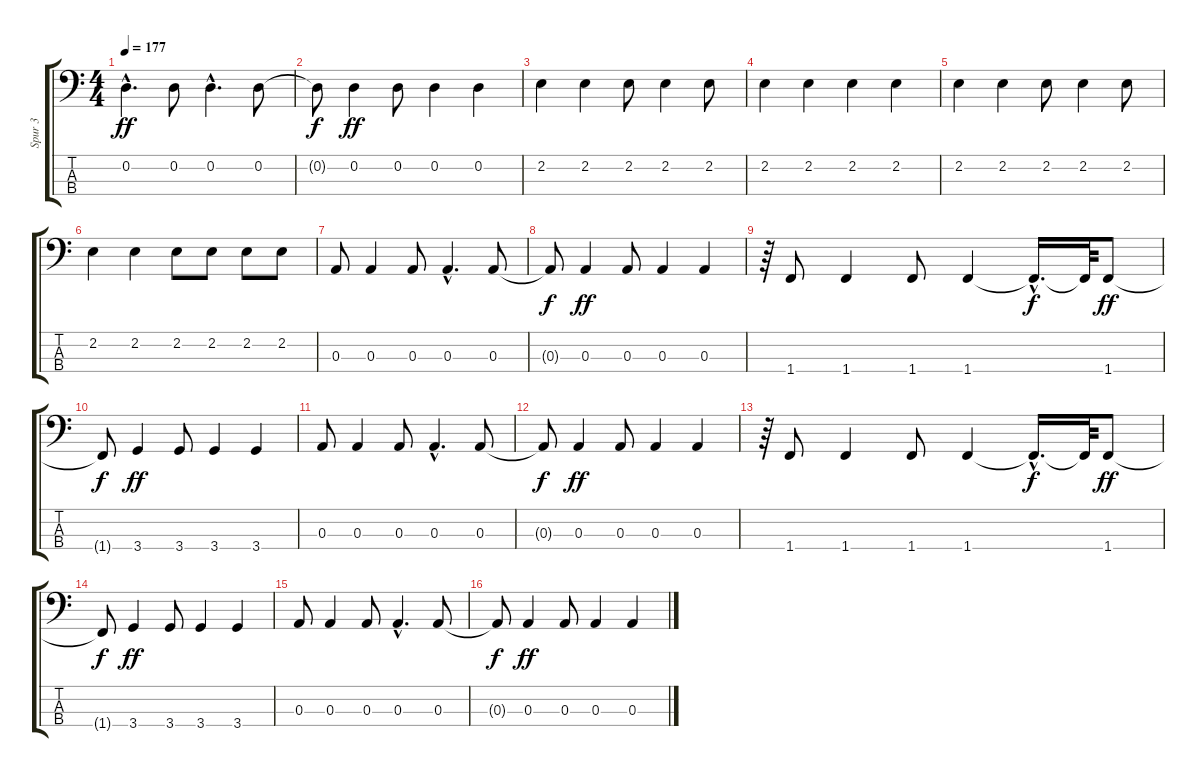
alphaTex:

\track ("Spur 3" "Spur 3") {instrument electricbassfinger}
\staff {score tabs}
\tuning (G2 D2 A1 E1) {hide}
\ts (4 4)
\tempo 177
\clef f4
\ks c
0.2{hac}.4{d dy ff} 0.2.8 0.2{hac}.4{d} 0.2.8 |
0.2{t}.8{dy f} 0.2.4{dy ff} 0.2.8 0.2.4 0.2.4 |
2.2.4 2.2.4 2.2.8 2.2.4 2.2.8 |
2.2.4 2.2.4 2.2.4 2.2.4 |
2.2.4 2.2.4 2.2.8 2.2.4 2.2.8 |
2.2.4 2.2.4 2.2.8 2.2.8 2.2.8 2.2.8 |
0.3.8 0.3.4 0.3.8 0.3{hac}.4{d} 0.3.8 |
0.3{t}.8{dy f} 0.3.4{dy ff} 0.3.8 0.3.4 0.3.4 |
r.64 1.4.8 1.4.4 1.4.8 1.4.4 1.4{hac t}.16{d dy f} 1.4{t}.64 1.4.8{dy ff} |
1.4{t}.8{dy f} 3.4.4{dy ff} 3.4.8 3.4.4 3.4.4 |
0.3.8 0.3.4 0.3.8 0.3{hac}.4{d} 0.3.8 |
0.3{t}.8{dy f} 0.3.4{dy ff} 0.3.8 0.3.4 0.3.4 |
r.64 1.4.8 1.4.4 1.4.8 1.4.4 1.4{hac t}.16{d dy f} 1.4{t}.64 1.4.8{dy ff} |
1.4{t}.8{dy f} 3.4.4{dy ff} 3.4.8 3.4.4 3.4.4 |
0.3.8 0.3.4 0.3.8 0.3{hac}.4{d} 0.3.8 |
0.3{t}.8{dy f} 0.3.4{dy ff} 0.3.8 0.3.4 0.3.4
